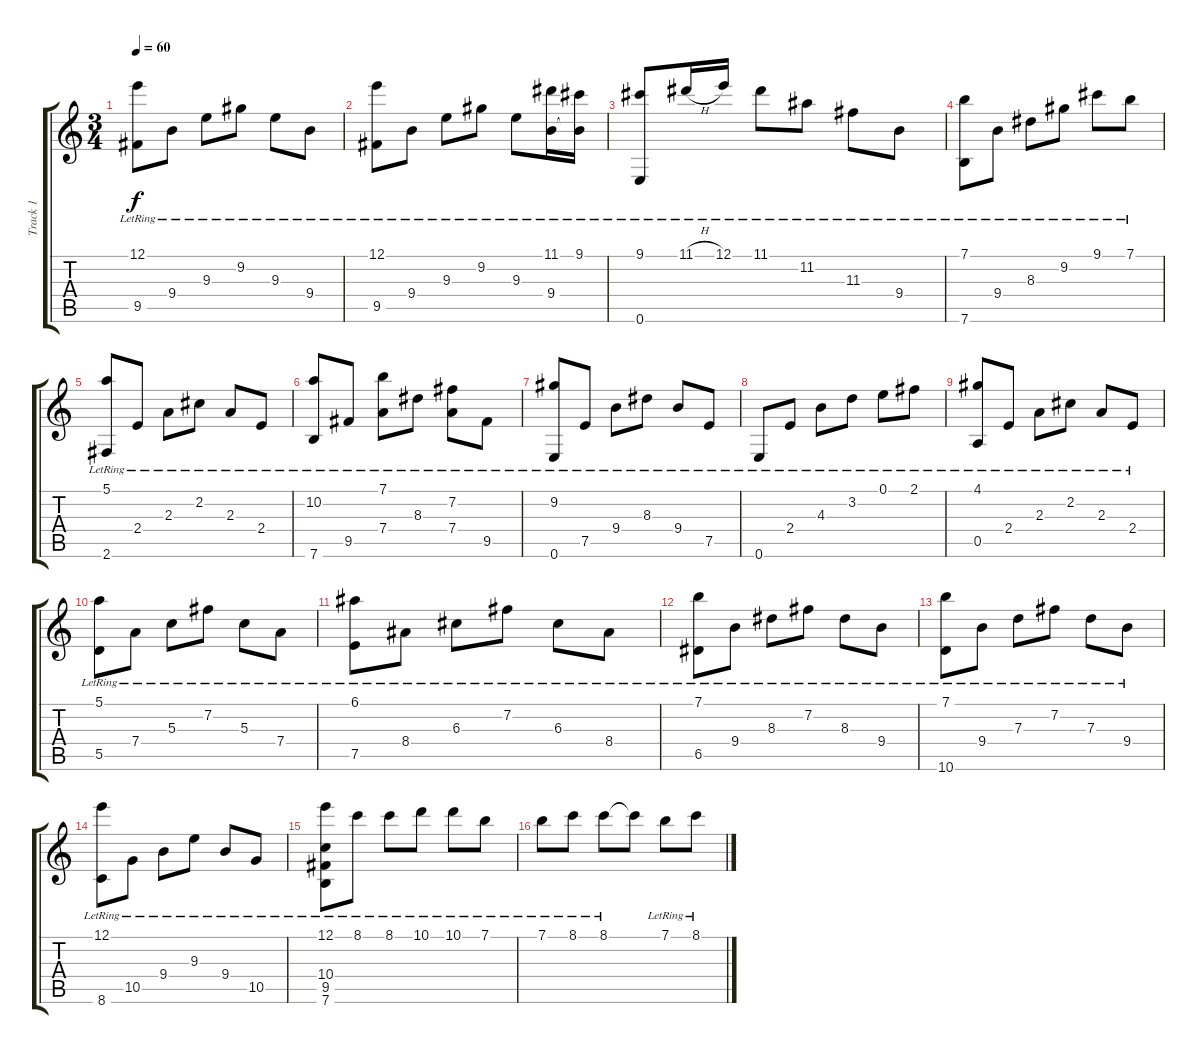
\track ("Track 1" "Track 1") {instrument acousticguitarsteel}
\staff {score tabs}
\tuning (E4 B3 G3 D3 A2 E2) {hide}
\ts (3 4)
\tempo 60
\clef g2
\ks c
(12.1{lr} 9.5{lr}).8{dy f} 9.4{lr}.8 9.3{lr}.8 9.2{lr}.8 9.3{lr}.8 9.4{lr}.8 |
(12.1{lr} 9.5{lr}).8 9.4{lr}.8 9.3{lr}.8 9.2{lr}.8 9.3{lr}.8 (11.1{lr} 9.4{lr}).16 (9.1{lr} 9.4{t}).16 |
(9.1{lr} 0.6{lr}).8 11.1{h lr}.16 12.1{lr}.16 11.1{lr}.8 11.2{lr}.8 11.3{lr}.8 9.4{lr}.8 |
(7.1{lr} 7.6{lr}).8 9.4{lr}.8 8.3{lr}.8 9.2{lr}.8 9.1{lr}.8 7.1{lr}.8 |
(5.1{lr} 2.6{lr}).8 2.4{lr}.8 2.3{lr}.8 2.2{lr}.8 2.3{lr}.8 2.4{lr}.8 |
(10.2{lr} 7.6{lr}).8 9.5{lr}.8 (7.1{lr} 7.4{lr}).8 8.3{lr}.8 (7.2{lr} 7.4{lr}).8 9.5{lr}.8 |
(9.2{lr} 0.6{lr}).8 7.5{lr}.8 9.4{lr}.8 8.3{lr}.8 9.4{lr}.8 7.5{lr}.8 |
0.6{lr}.8 2.4{lr}.8 4.3{lr}.8 3.2{lr}.8 0.1{lr}.8 2.1{lr}.8 |
(4.1{lr} 0.5{lr}).8 2.4{lr}.8 2.3{lr}.8 2.2{lr}.8 2.3{lr}.8 2.4{lr}.8 |
(5.1{lr} 5.5{lr}).8 7.4{lr}.8 5.3{lr}.8 7.2{lr}.8 5.3{lr}.8 7.4{lr}.8 |
(6.1{lr} 7.5{lr}).8 8.4{lr}.8 6.3{lr}.8 7.2{lr}.8 6.3{lr}.8 8.4{lr}.8 |
(7.1{lr} 6.5{lr}).8 9.4{lr}.8 8.3{lr}.8 7.2{lr}.8 8.3{lr}.8 9.4{lr}.8 |
(7.1{lr} 10.6{lr}).8 9.4{lr}.8 7.3{lr}.8 7.2{lr}.8 7.3{lr}.8 9.4{lr}.8 |
(12.1{lr} 8.6{lr}).8 10.5{lr}.8 9.4{lr}.8 9.3{lr}.8 9.4{lr}.8 10.5{lr}.8 |
(12.1{lr} 10.4{lr} 9.5{lr} 7.6{lr}).8 8.1{lr}.8 8.1{lr}.8 10.1{lr}.8 10.1{lr}.8 7.1{lr}.8 |
7.1{lr}.8 8.1{lr}.8 8.1{lr}.8 8.1{t}.8 7.1{lr}.8 8.1{lr}.8
